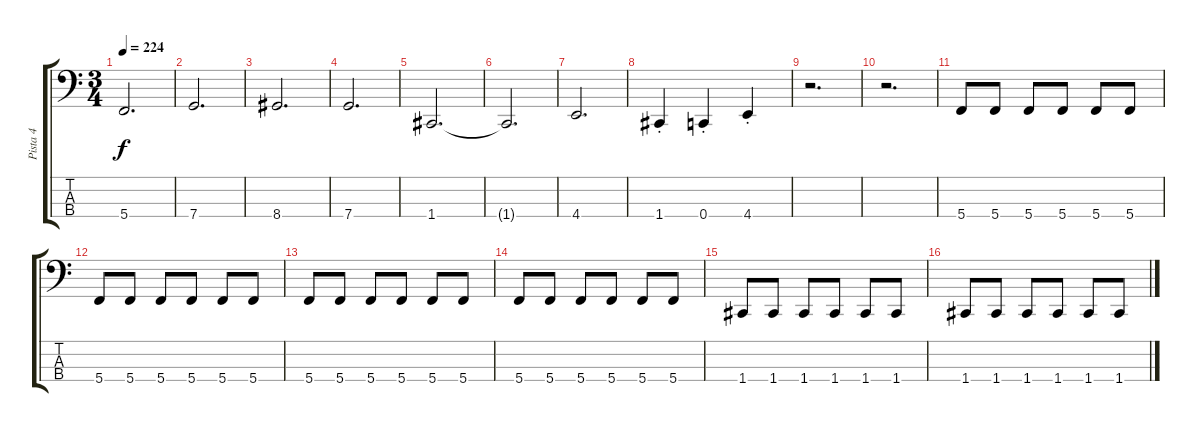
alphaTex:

\track ("Pista 4" "Pista 4") {instrument electricbassfinger}
\staff {score tabs}
\tuning (Eb2 Bb1 F1 C1) {hide}
\ts (3 4)
\tempo 224
\clef f4
\ks c
5.4.2{d dy f} |
7.4.2{d} |
8.4.2{d} |
7.4.2{d} |
1.4.2{d} |
1.4{t}.2{d} |
4.4.2{d} |
1.4{st}.4 0.4{st}.4 4.4{st}.4 |
r.2{d} |
r.2{d} |
5.4.8 5.4.8 5.4.8 5.4.8 5.4.8 5.4.8 |
5.4.8 5.4.8 5.4.8 5.4.8 5.4.8 5.4.8 |
5.4.8 5.4.8 5.4.8 5.4.8 5.4.8 5.4.8 |
5.4.8 5.4.8 5.4.8 5.4.8 5.4.8 5.4.8 |
1.4.8 1.4.8 1.4.8 1.4.8 1.4.8 1.4.8 |
1.4.8 1.4.8 1.4.8 1.4.8 1.4.8 1.4.8
